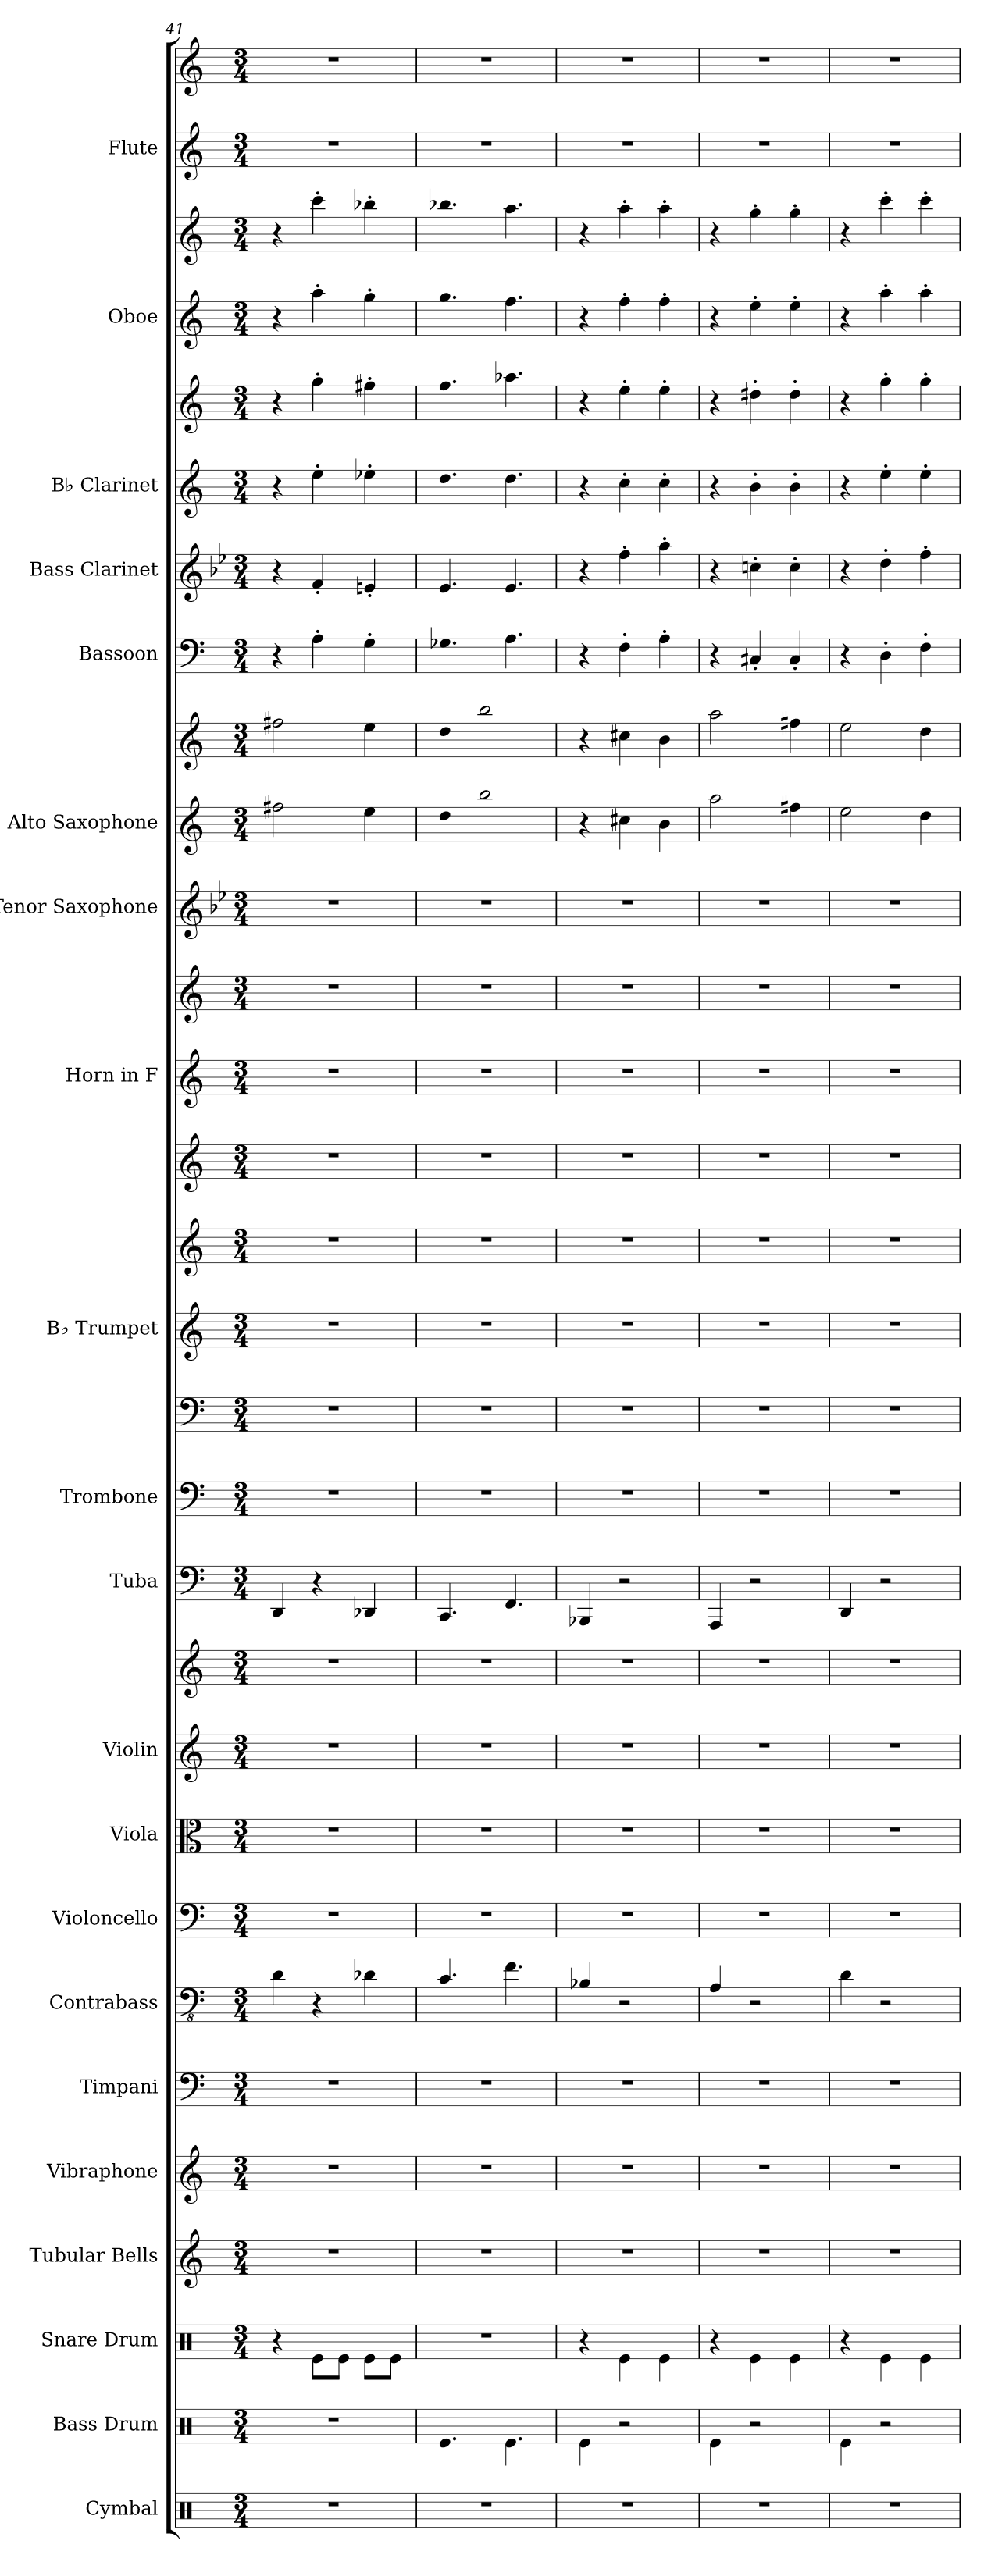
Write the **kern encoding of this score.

**kern	**kern	**kern	**kern	**kern	**kern	**kern	**kern	**kern	**kern	**kern	**kern	**kern	**kern	**kern	**kern	**kern	**kern	**kern	**kern	**kern	**kern	**kern	**kern	**kern	**kern	**kern	**kern	**kern	**kern
*part21	*part20	*part19	*part18	*part17	*part16	*part15	*part14	*part13	*part12	*part12	*part11	*part10	*part10	*part9	*part9	*part9	*part8	*part8	*part7	*part6	*part6	*part5	*part4	*part3	*part3	*part2	*part2	*part1	*part1
*staff30	*staff29	*staff28	*staff27	*staff26	*staff25	*staff24	*staff23	*staff22	*staff21	*staff20	*staff19	*staff18	*staff17	*staff16	*staff15	*staff14	*staff13	*staff12	*staff11	*staff10	*staff9	*staff8	*staff7	*staff6	*staff5	*staff4	*staff3	*staff2	*staff1
*I"Cymbal	*I"Bass Drum	*I"Snare Drum	*I"Tubular Bells	*I"Vibraphone	*I"Timpani	*I"Contrabass	*I"Violoncello	*I"Viola	*I"Violin	*	*I"Tuba	*I"Trombone	*	*I"B♭ Trumpet	*	*	*I"Horn in F	*	*I"Tenor Saxophone	*I"Alto Saxophone	*	*I"Bassoon	*I"Bass Clarinet	*I"B♭ Clarinet	*	*I"Oboe	*	*I"Flute	*
*I'Cym.	*I'B. Dr.	*I'Sn. Dr.	*I'Tu. Be.	*I'Vib.	*I'Timp.	*I'Cb.	*I'Vc.	*I'Vla.	*I'Vln.	*	*I'Tba.	*I'Tbn.	*	*I'B♭ Tpt.	*	*	*	*	*I'T. Sax.	*I'A. Sax.	*	*I'Bsn.	*I'B. Cl.	*I'B♭ Cl.	*	*I'Ob.	*	*I'Fl.	*
*clefX	*clefX	*clefX	*clefG2	*clefG2	*clefF4	*clefFv4	*clefF4	*clefC3	*clefG2	*clefG2	*clefF4	*clefF4	*clefF4	*clefG2	*clefG2	*clefG2	*clefG2	*clefG2	*clefG2	*clefG2	*clefG2	*clefF4	*clefG2	*clefG2	*clefG2	*clefG2	*clefG2	*clefG2	*clefG2
*	*	*	*	*	*	*ITrd7c12	*	*	*	*	*	*	*	*ITrd1c2	*ITrd1c2	*ITrd1c2	*ITrd4c7	*ITrd4c7	*ITrd8c14	*ITrd5c9	*ITrd5c9	*	*ITrd8c14	*ITrd1c2	*ITrd1c2	*	*	*	*
*k[]	*k[]	*k[]	*k[]	*k[]	*k[]	*k[]	*k[]	*k[]	*k[]	*k[]	*k[]	*k[]	*k[]	*k[b-e-]	*k[b-e-]	*k[b-e-]	*k[b-]	*k[b-]	*k[b-e-]	*k[b-e-a-]	*k[b-e-a-]	*k[]	*k[b-e-]	*k[b-e-]	*k[b-e-]	*k[]	*k[]	*k[]	*k[]
*M3/4	*M3/4	*M3/4	*M3/4	*M3/4	*M3/4	*M3/4	*M3/4	*M3/4	*M3/4	*M3/4	*M3/4	*M3/4	*M3/4	*M3/4	*M3/4	*M3/4	*M3/4	*M3/4	*M3/4	*M3/4	*M3/4	*M3/4	*M3/4	*M3/4	*M3/4	*M3/4	*M3/4	*M3/4	*M3/4
=41	=41	=41	=41	=41	=41	=41	=41	=41	=41	=41	=41	=41	=41	=41	=41	=41	=41	=41	=41	=41	=41	=41	=41	=41	=41	=41	=41	=41	=41
2.r	2.r	4r	2.r	2.r	2.r	4DD\	2.r	2.r	2.r	2.r	4DD/	2.r	2.r	2.r	2.r	2.r	2.r	2.r	2.r	2an\	2an\	4r	4r	4r	4r	4r	4r	2.r	2.r
.	.	8Re\L	.	.	.	4r	.	.	.	.	4r	.	.	.	.	.	.	.	.	.	.	4A'\	4F'/	4dd'\	4ff'\	4aa'\	4ccc'\	.	.
.	.	8Re\J	.	.	.	.	.	.	.	.	.	.	.	.	.	.	.	.	.	.	.	.	.	.	.	.	.	.	.
.	.	8Re\L	.	.	.	4DD-X\	.	.	.	.	4DD-X/	.	.	.	.	.	.	.	.	4g\	4g\	4G'\	4En'/	4dd-X'\	4een'\	4gg'\	4bb-X'\	.	.
.	.	8Re\J	.	.	.	.	.	.	.	.	.	.	.	.	.	.	.	.	.	.	.	.	.	.	.	.	.	.	.
=42	=42	=42	=42	=42	=42	=42	=42	=42	=42	=42	=42	=42	=42	=42	=42	=42	=42	=42	=42	=42	=42	=42	=42	=42	=42	=42	=42	=42	=42
2.r	4.Re\	2.r	2.r	2.r	2.r	4.CC/	2.r	2.r	2.r	2.r	4.CC/	2.r	2.r	2.r	2.r	2.r	2.r	2.r	2.r	4f\	4f\	4.G-X\	4.E-/	4.cc\	4.ee-\	4.gg\	4.bb-X\	2.r	2.r
.	.	.	.	.	.	.	.	.	.	.	.	.	.	.	.	.	.	.	.	2dd\	2dd\	.	.	.	.	.	.	.	.
.	4.Re\	.	.	.	.	4.FF\	.	.	.	.	4.FF/	.	.	.	.	.	.	.	.	.	.	4.A\	4.E-/	4.cc\	4.gg-X\	4.ff\	4.aa\	.	.
=43	=43	=43	=43	=43	=43	=43	=43	=43	=43	=43	=43	=43	=43	=43	=43	=43	=43	=43	=43	=43	=43	=43	=43	=43	=43	=43	=43	=43	=43
2.r	4Re\	4r	2.r	2.r	2.r	4BBB-X/	2.r	2.r	2.r	2.r	4BBB-X/	2.r	2.r	2.r	2.r	2.r	2.r	2.r	2.r	4r	4r	4r	4r	4r	4r	4r	4r	2.r	2.r
.	2r	4Re\	.	.	.	2r	.	.	.	.	2r	.	.	.	.	.	.	.	.	4en\	4en\	4F'\	4f'\	4b-'\	4dd'\	4ff'\	4aa'\	.	.
.	.	4Re\	.	.	.	.	.	.	.	.	.	.	.	.	.	.	.	.	.	4d\	4d\	4A'\	4a'\	4b-'\	4dd'\	4ff'\	4aa'\	.	.
=44	=44	=44	=44	=44	=44	=44	=44	=44	=44	=44	=44	=44	=44	=44	=44	=44	=44	=44	=44	=44	=44	=44	=44	=44	=44	=44	=44	=44	=44
2.r	4Re\	4r	2.r	2.r	2.r	4AAA/	2.r	2.r	2.r	2.r	4AAA/	2.r	2.r	2.r	2.r	2.r	2.r	2.r	2.r	2cc\	2cc\	4r	4r	4r	4r	4r	4r	2.r	2.r
.	2r	4Re\	.	.	.	2r	.	.	.	.	2r	.	.	.	.	.	.	.	.	.	.	4C#X'/	4cn'\	4a'\	4cc#X'\	4ee'\	4gg'\	.	.
.	.	4Re\	.	.	.	.	.	.	.	.	.	.	.	.	.	.	.	.	.	4an\	4an\	4C#'/	4c'\	4a'\	4cc#'\	4ee'\	4gg'\	.	.
=45	=45	=45	=45	=45	=45	=45	=45	=45	=45	=45	=45	=45	=45	=45	=45	=45	=45	=45	=45	=45	=45	=45	=45	=45	=45	=45	=45	=45	=45
2.r	4Re\	4r	2.r	2.r	2.r	4DD\	2.r	2.r	2.r	2.r	4DD/	2.r	2.r	2.r	2.r	2.r	2.r	2.r	2.r	2g\	2g\	4r	4r	4r	4r	4r	4r	2.r	2.r
.	2r	4Re\	.	.	.	2r	.	.	.	.	2r	.	.	.	.	.	.	.	.	.	.	4D'\	4d'\	4dd'\	4ff'\	4aa'\	4ccc'\	.	.
.	.	4Re\	.	.	.	.	.	.	.	.	.	.	.	.	.	.	.	.	.	4f\	4f\	4F'\	4f'\	4dd'\	4ff'\	4aa'\	4ccc'\	.	.
=	=	=	=	=	=	=	=	=	=	=	=	=	=	=	=	=	=	=	=	=	=	=	=	=	=	=	=	=	=
*-	*-	*-	*-	*-	*-	*-	*-	*-	*-	*-	*-	*-	*-	*-	*-	*-	*-	*-	*-	*-	*-	*-	*-	*-	*-	*-	*-	*-	*-
